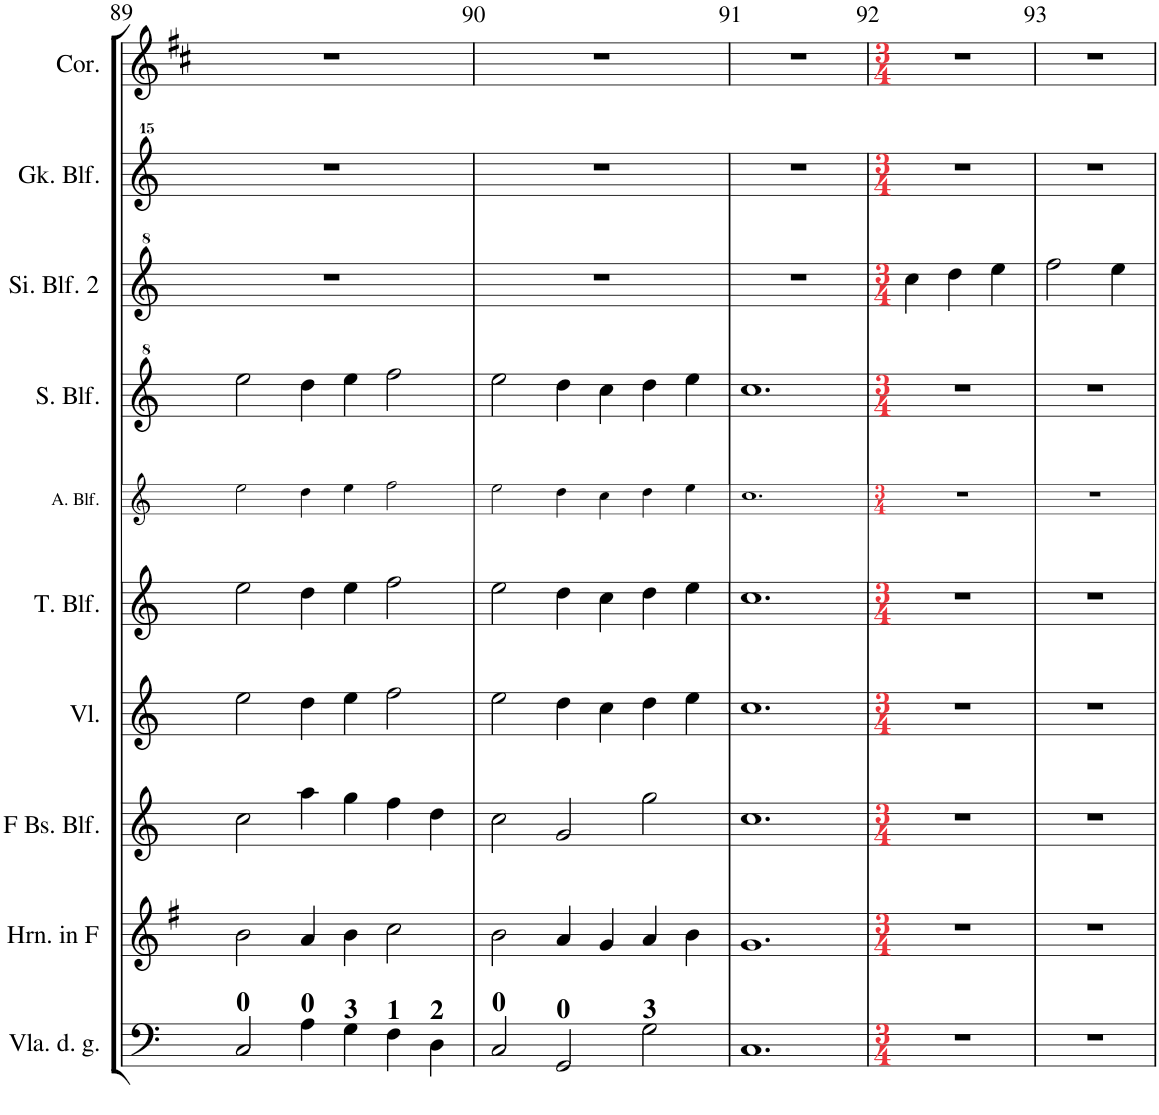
**kern	**kern	**kern	**kern	**kern	**kern	**kern	**kern	**kern	**kern
*part10	*part9	*part8	*part7	*part6	*part5	*part4	*part3	*part2	*part1
*staff10	*staff9	*staff8	*staff7	*staff6	*staff5	*staff4	*staff3	*staff2	*staff1
*I"Strijkers	*I"Hoorn in F	*I"F Bas-blokfluit	*I"Viool	*I"Tenor-blokfluit	*I"Alt-blokfluit	*I"Sopraan-blokfluit	*I"Sopranino-blokfluit 2	*I"Garklein/kleine sopranino-blokfluit	*I"Cornet in Bes
*	*I'Hrn. in F	*I'F Bs. Blf.	*I'Vl.	*I'T. Blf.	*I'A. Blf.	*I'S. Blf.	*I'Si. Blf. 2	*I'Gk. Blf.	*I'Cor.
!!LO:PB:g=z
*clefF4	*clefG2	*clefG2	*clefG2	*clefG2	*clefG2	*clefG^2	*clefG^2	*clefG^^2	*clefG2
*	*Trd4c7	*	*	*	*	*	*	*	*Trd1c2
*k[]	*k[f#]	*k[]	*k[]	*k[]	*k[]	*k[]	*k[]	*k[]	*k[f#c#]
*M3/2	*M3/2	*M3/2	*M3/2	*M3/2	*M3/2	*M3/2	*M3/2	*M3/2	*M3/2
=89	=89	=89	=89	=89	=89	=89	=89	=89	=89
2C/	2b\	2cc\	2ee\	2ee\	2ee\	2eee\	1.r	1.r	1.r
4A\	4a/	4aa\	4dd\	4dd\	4dd\	4ddd\	.	.	.
4G\	4b\	4gg\	4ee\	4ee\	4ee\	4eee\	.	.	.
4F\	2cc\	4ff\	2ff\	2ff\	2ff\	2fff\	.	.	.
4D\	.	4dd\	.	.	.	.	.	.	.
=90	=90	=90	=90	=90	=90	=90	=90	=90	=90
2C/	2b\	2cc\	2ee\	2ee\	2ee\	2eee\	1.r	1.r	1.r
2GG/	4a/	2g/	4dd\	4dd\	4dd\	4ddd\	.	.	.
.	4g/	.	4cc\	4cc\	4cc\	4ccc\	.	.	.
2G\	4a/	2gg\	4dd\	4dd\	4dd\	4ddd\	.	.	.
.	4b\	.	4ee\	4ee\	4ee\	4eee\	.	.	.
=91	=91	=91	=91	=91	=91	=91	=91	=91	=91
1.C	1.g	1.cc	1.cc	1.cc	1.cc	1.ccc	1.r	1.r	1.r
=92	=92	=92	=92	=92	=92	=92	=92	=92	=92
*M3/4	*M3/4	*M3/4	*M3/4	*M3/4	*M3/4	*M3/4	*M3/4	*M3/4	*M3/4
2.r	2.r	2.r	2.r	2.r	2.r	2.r	4ccc\	2.r	2.r
.	.	.	.	.	.	.	4ddd\	.	.
.	.	.	.	.	.	.	4eee\	.	.
=93	=93	=93	=93	=93	=93	=93	=93	=93	=93
2.r	2.r	2.r	2.r	2.r	2.r	2.r	2fff\	2.r	2.r
.	.	.	.	.	.	.	4eee\	.	.
=	=	=	=	=	=	=	=	=	=
*-	*-	*-	*-	*-	*-	*-	*-	*-	*-
